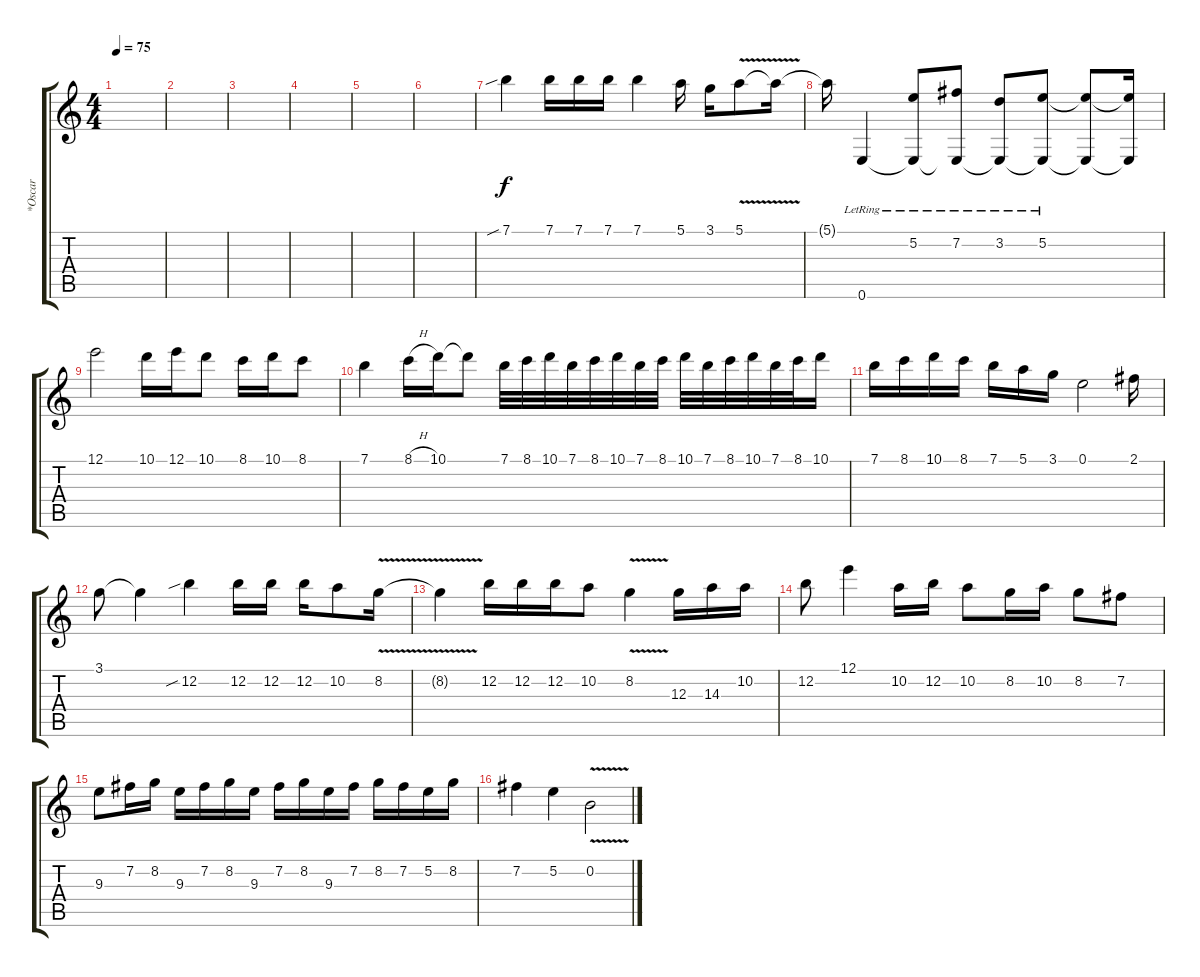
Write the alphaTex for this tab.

\track ("*Oscar" "*Oscar") {instrument acousticguitarsteel}
\staff {score tabs}
\tuning (E4 B3 G3 D3 A2 E2) {hide}
\ts (4 4)
\tempo 75
\clef g2
\ks c
|
|
|
|
|
|
7.1{sib}.4 7.1.16 7.1.16 7.1.16 7.1.4 5.1.16 3.1.16 5.1{v}.8 5.1{t}.16 |
5.1{t}.16 0.6{lr}.4 (5.2{lr} 0.6{t}).8 (7.2{lr} 0.6{t}).8 (3.2{lr} 0.6{t}).8 (5.2{lr} 0.6{t}).8 (5.2{t} 0.6{t}).8 (5.2{t} 0.6{t}).16 |
12.1.2 10.1.16 12.1.16 10.1.8 8.1.16 10.1.16 8.1.8 |
7.1.4 8.1{h}.16 10.1.16 10.1{t}.8 7.1.32 8.1.32 10.1.32 7.1.32 8.1.32 10.1.32 7.1.32 8.1.32 10.1.32 7.1.32 8.1.32 10.1.32 7.1.32 8.1.32 10.1.16 |
7.1.16 8.1.16 10.1.16 8.1.16 7.1.16 5.1.16 3.1.16 0.1.2 2.1.16 |
3.1.8 3.1{t}.4 12.2{sib}.4 12.2.16 12.2.16 12.2.16 10.2.8 8.2{v}.16 |
8.2{t}.4 12.2.16 12.2.16 12.2.16 10.2.8 8.2{v}.4 12.3.16 14.3.16 10.2.16 |
12.2.8 12.1.4 10.2.16 12.2.16 10.2.8 8.2.16 10.2.16 8.2.8 7.2.8 |
9.3.8 7.2.16 8.2.16 9.3.16 7.2.16 8.2.16 9.3.16 7.2.16 8.2.16 9.3.16 7.2.16 8.2.16 7.2.16 5.2.16 8.2.16 |
7.2.4 5.2.4 0.2{v}.2
